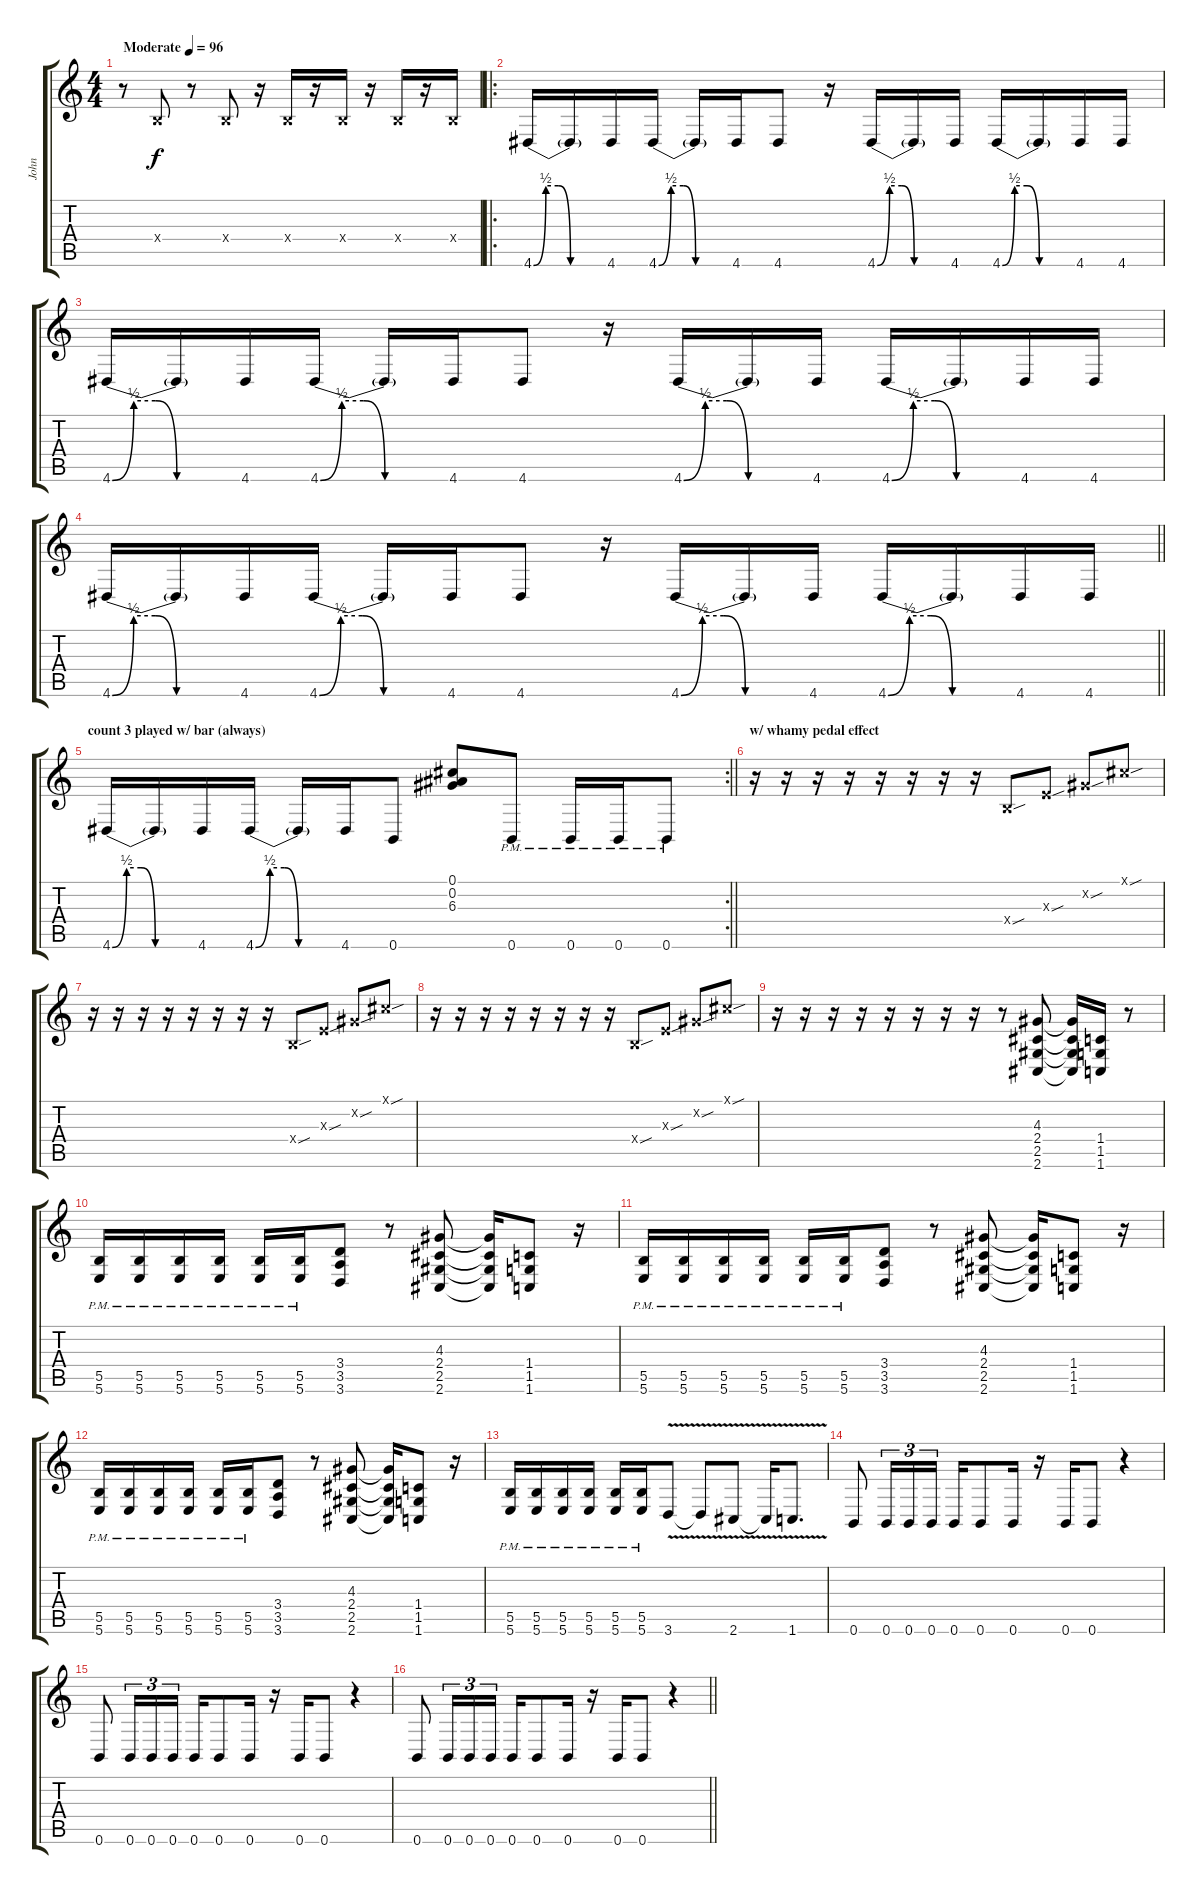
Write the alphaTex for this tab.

\track ("John" "John") {instrument distortionguitar}
\staff {score tabs}
\tuning (Db4 Ab3 E3 B2 Gb2 B1) {hide}
\ts (4 4)
\tempo (96 "Moderate")
\clef g2
\ks c
r.8{dy f instrument distortionguitar} 0.4{x}.8 r.8 0.4{x}.8 r.16 0.4{x}.16 r.16 0.4{x}.16 r.16 0.4{x}.16 r.16 0.4{x}.16 |
\ro
4.6{be (custom 0 0 10 2 20 2 30 0 60 0)}.16 4.6{t}.16 4.6.16 4.6{be (custom 0 0 10 2 20 2 30 0 60 0)}.16 4.6{t}.16 4.6.16 4.6.8 r.16 4.6{be (custom 0 0 10 2 20 2 30 0 60 0)}.16 4.6{t}.16 4.6.16 4.6{be (custom 0 0 10 2 20 2 30 0 60 0)}.16 4.6{t}.16 4.6.16 4.6.16 |
4.6{be (custom 0 0 10 2 20 2 30 0 60 0)}.16 4.6{t}.16 4.6.16 4.6{be (custom 0 0 10 2 20 2 30 0 60 0)}.16 4.6{t}.16 4.6.16 4.6.8 r.16 4.6{be (custom 0 0 10 2 20 2 30 0 60 0)}.16 4.6{t}.16 4.6.16 4.6{be (custom 0 0 10 2 20 2 30 0 60 0)}.16 4.6{t}.16 4.6.16 4.6.16 |
\barLineRight lightlight
4.6{be (custom 0 0 10 2 20 2 30 0 60 0)}.16 4.6{t}.16 4.6.16 4.6{be (custom 0 0 10 2 20 2 30 0 60 0)}.16 4.6{t}.16 4.6.16 4.6.8 r.16 4.6{be (custom 0 0 10 2 20 2 30 0 60 0)}.16 4.6{t}.16 4.6.16 4.6{be (custom 0 0 10 2 20 2 30 0 60 0)}.16 4.6{t}.16 4.6.16 4.6.16 |
\rc 2
\section ("" "count 3 played w/ bar (always)")
\barLineRight lightlight
4.6{be (custom 0 0 10 2 20 2 30 0 60 0)}.16 4.6{t}.16 4.6.16 4.6{be (custom 0 0 10 2 20 2 30 0 60 0)}.16 4.6{t}.16 4.6.16 0.6.8 (0.1 0.2 6.3).8 0.6{pm}.8 0.6{pm}.16 0.6{pm}.16 0.6{pm}.8 |
\section ("" "w/ whamy pedal effect")
r.16 r.16 r.16 r.16 r.16 r.16 r.16 r.16 0.4{sou x}.8 0.3{sou x}.8 0.2{sou x}.8 0.1{sou x}.8 |
r.16 r.16 r.16 r.16 r.16 r.16 r.16 r.16 0.4{sou x}.8 0.3{sou x}.8 0.2{sou x}.8 0.1{sou x}.8 |
r.16 r.16 r.16 r.16 r.16 r.16 r.16 r.16 0.4{sou x}.8 0.3{sou x}.8 0.2{sou x}.8 0.1{sou x}.8 |
r.16 r.16 r.16 r.16 r.16 r.16 r.16 r.16 r.8 (4.3 2.4 2.5 2.6).8 (4.3{t} 2.4{t} 2.5{t} 2.6{t}).16 (1.4 1.5 1.6).16 r.8 |
(5.5{pm} 5.6{pm}).16 (5.5{pm} 5.6{pm}).16 (5.5{pm} 5.6{pm}).16 (5.5{pm} 5.6{pm}).16 (5.5{pm} 5.6{pm}).16 (5.5{pm} 5.6{pm}).16 (3.4 3.5 3.6).8 r.8 (4.3 2.4 2.5 2.6).8 (4.3{t} 2.4{t} 2.5{t} 2.6{t}).16 (1.4 1.5 1.6).8 r.16 |
(5.5{pm} 5.6{pm}).16 (5.5{pm} 5.6{pm}).16 (5.5{pm} 5.6{pm}).16 (5.5{pm} 5.6{pm}).16 (5.5{pm} 5.6{pm}).16 (5.5{pm} 5.6{pm}).16 (3.4 3.5 3.6).8 r.8 (4.3 2.4 2.5 2.6).8 (4.3{t} 2.4{t} 2.5{t} 2.6{t}).16 (1.4 1.5 1.6).8 r.16 |
(5.5{pm} 5.6{pm}).16 (5.5{pm} 5.6{pm}).16 (5.5{pm} 5.6{pm}).16 (5.5{pm} 5.6{pm}).16 (5.5{pm} 5.6{pm}).16 (5.5{pm} 5.6{pm}).16 (3.4 3.5 3.6).8 r.8 (4.3 2.4 2.5 2.6).8 (4.3{t} 2.4{t} 2.5{t} 2.6{t}).16 (1.4 1.5 1.6).8 r.16 |
(5.5{pm} 5.6{pm}).16 (5.5{pm} 5.6{pm}).16 (5.5{pm} 5.6{pm}).16 (5.5{pm} 5.6{pm}).16 (5.5{pm} 5.6{pm}).16 (5.5{pm} 5.6{pm}).16 3.6{v}.8 3.6{v t}.8 2.6{v}.8 2.6{v t}.16 1.6{v}.8{d} |
0.6.8 0.6.16{tu (3 2)} 0.6.16{tu (3 2)} 0.6.16{tu (3 2)} 0.6.16 0.6.8 0.6.16 r.16 0.6.16 0.6.8 r.4 |
0.6.8 0.6.16{tu (3 2)} 0.6.16{tu (3 2)} 0.6.16{tu (3 2)} 0.6.16 0.6.8 0.6.16 r.16 0.6.16 0.6.8 r.4 |
\barLineRight lightlight
0.6.8 0.6.16{tu (3 2)} 0.6.16{tu (3 2)} 0.6.16{tu (3 2)} 0.6.16 0.6.8 0.6.16 r.16 0.6.16 0.6.8 r.4
